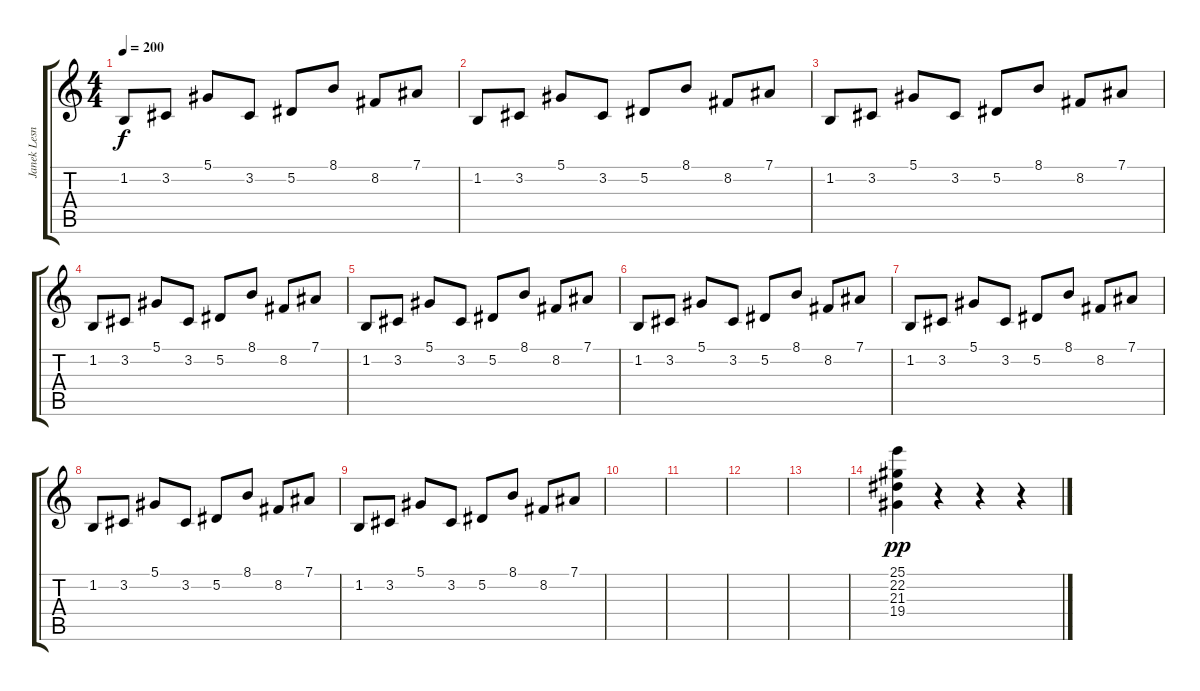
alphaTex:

\track ("Janek Lesniak" "Janek Lesn") {instrument harpsichord}
\staff {score tabs}
\tuning (Eb4 Bb3 Gb3 Db3 Ab2 Eb2) {hide}
\ts (4 4)
\tempo 200
\clef g2
\ks c
1.2.8{dy f} 3.2.8 5.1.8 3.2.8 5.2.8 8.1.8 8.2.8 7.1.8 |
1.2.8 3.2.8 5.1.8 3.2.8 5.2.8 8.1.8 8.2.8 7.1.8 |
1.2.8 3.2.8 5.1.8 3.2.8 5.2.8 8.1.8 8.2.8 7.1.8 |
1.2.8 3.2.8 5.1.8 3.2.8 5.2.8 8.1.8 8.2.8 7.1.8 |
1.2.8 3.2.8 5.1.8 3.2.8 5.2.8 8.1.8 8.2.8 7.1.8 |
1.2.8 3.2.8 5.1.8 3.2.8 5.2.8 8.1.8 8.2.8 7.1.8 |
1.2.8 3.2.8 5.1.8 3.2.8 5.2.8 8.1.8 8.2.8 7.1.8 |
1.2.8 3.2.8 5.1.8 3.2.8 5.2.8 8.1.8 8.2.8 7.1.8 |
1.2.8 3.2.8 5.1.8 3.2.8 5.2.8 8.1.8 8.2.8 7.1.8 |
|
|
|
|
(25.1 22.2 21.3 19.4).4{dy pp volume 16 instrument orchestrahit} r.4 r.4 r.4
